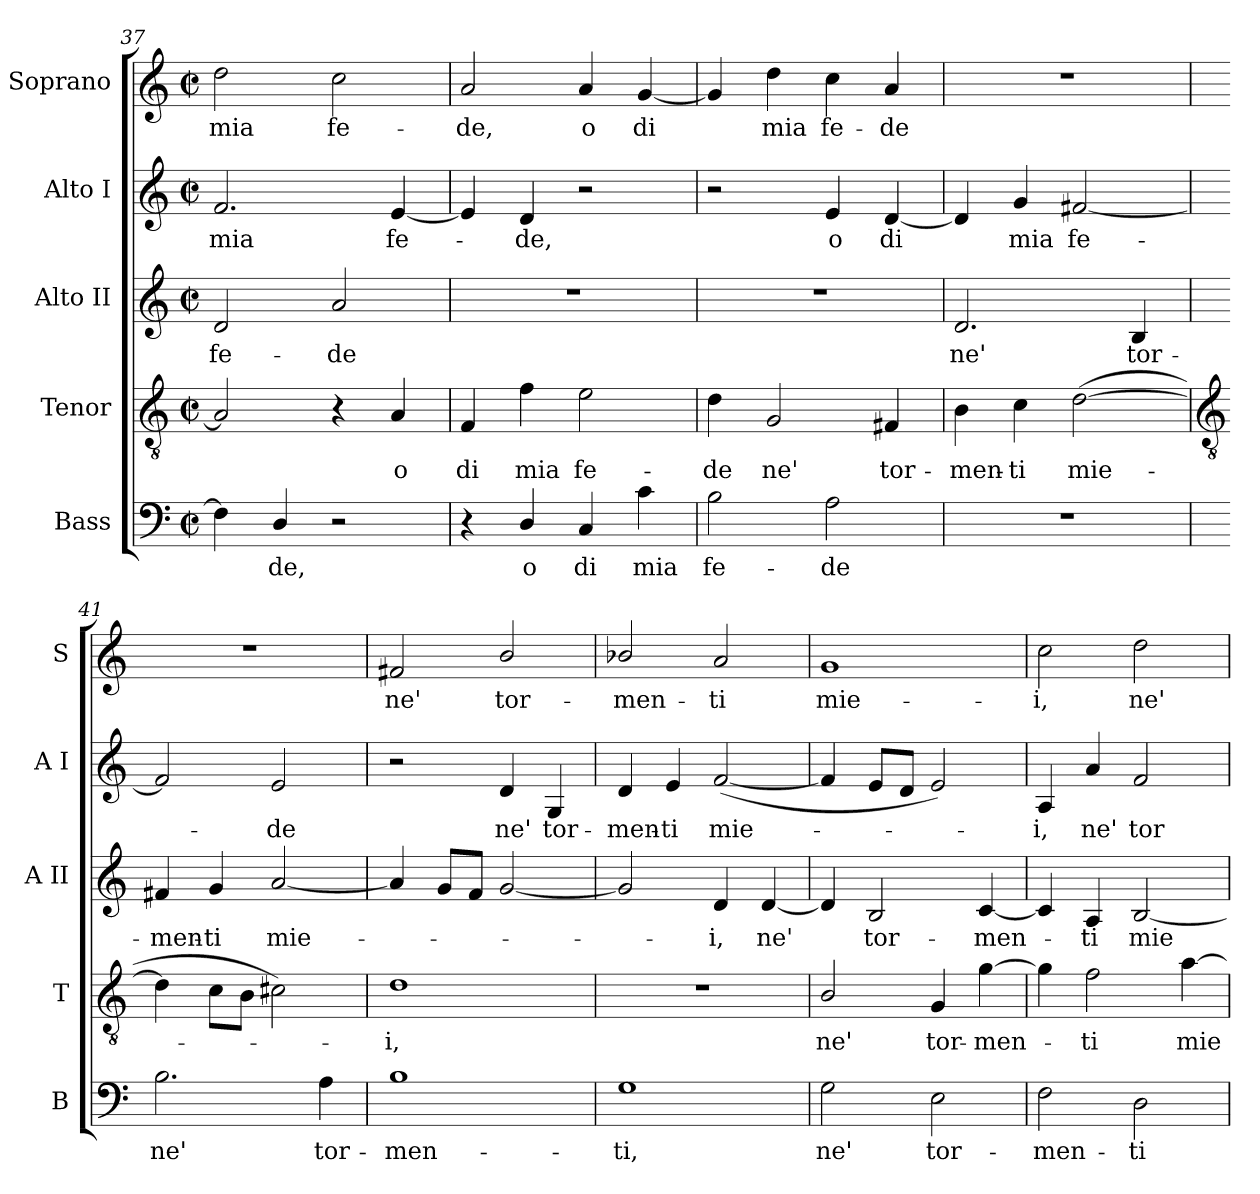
**kern	**text	**kern	**text	**kern	**text	**kern	**text	**kern	**text
*part5	*part5	*part4	*part4	*part3	*part3	*part2	*part2	*part1	*part1
*staff5	*staff5	*staff4	*staff4	*staff3	*staff3	*staff2	*staff2	*staff1	*staff1
*I"Bass	*	*I"Tenor	*	*I"Alto II	*	*I"Alto I	*	*I"Soprano	*
*I'B	*	*I'T	*	*I'A II	*	*I'A I	*	*I'S	*
*clefF4	*	*clefGv2	*	*clefG2	*	*clefG2	*	*clefG2	*
*k[]	*	*k[]	*	*k[]	*	*k[]	*	*k[]	*
*C:	*	*C:	*	*C:	*	*C:	*	*C:	*
*M2/2	*	*M2/2	*	*M2/2	*	*M2/2	*	*M2/2	*
*met(c|)	*	*met(c|)	*	*met(c|)	*	*met(c|)	*	*met(c|)	*
=37	=37	=37	=37	=37	=37	=37	=37	=37	=37
!	!	!	!	!	!LO:LY:b	!	!LO:LY:b	!	!LO:LY:b
4F]	.	2A]	.	2d	fe-	2.f	mia	2dd	mia
!	!LO:LY:b	!	!	!	!	!	!	!	!
4D/	de,	.	.	.	.	.	.	.	.
!	!	!	!	!	!LO:LY:b	!	!	!	!LO:LY:b
2r	.	4r	.	2a	-de	.	.	2cc	fe-
!	!	!	!LO:LY:b	!	!	!	!LO:LY:b	!	!
.	.	4A	o	.	.	[4e	fe-	.	.
=38	=38	=38	=38	=38	=38	=38	=38	=38	=38
!	!	!	!LO:LY:b	!	!	!	!	!	!LO:LY:b
4r	.	4F	di	1r	.	4e]	.	2a	-de,
!	!LO:LY:b	!	!LO:LY:b	!	!	!	!LO:LY:b	!	!
4D/	o	4f	mia	.	.	4d	de,	.	.
!	!LO:LY:b	!	!LO:LY:b	!	!	!	!	!	!LO:LY:b
4C	di	2e	fe-	.	.	2r	.	4a	o
!	!LO:LY:b	!	!	!	!	!	!	!	!LO:LY:b
4c	mia	.	.	.	.	.	.	[4g	di
=39	=39	=39	=39	=39	=39	=39	=39	=39	=39
!	!LO:LY:b	!	!LO:LY:b	!	!	!	!	!	!
2B	fe-	4d	-de	1r	.	2r	.	4g]	.
!	!	!	!LO:LY:b	!	!	!	!	!	!LO:LY:b
.	.	2G	ne'	.	.	.	.	4dd	mia
!	!LO:LY:b	!	!	!	!	!	!LO:LY:b	!	!LO:LY:b
2A	-de	.	.	.	.	4e	o	4cc	fe-
!	!	!	!LO:LY:b	!	!	!	!LO:LY:b	!	!LO:LY:b
.	.	4F#X	tor-	.	.	[4d	di	4a	-de
=40	=40	=40	=40	=40	=40	=40	=40	=40	=40
!	!	!	!LO:LY:b	!	!LO:LY:b	!	!	!	!
1r	.	4B	-men-	2.d	ne'	4d]	.	1r	.
!	!	!	!LO:LY:b	!	!	!	!LO:LY:b	!	!
.	.	4c	-ti	.	.	4g	mia	.	.
!	!	!	!LO:LY:b	!	!	!	!LO:LY:b	!	!
.	.	(>[2d	mie-	.	.	[2f#X	fe-	.	.
!	!	!	!	!	!LO:LY:b	!	!	!	!
.	.	.	.	4B	tor-	.	.	.	.
!!LO:LB:g=z
=41	=41	=41	=41	=41	=41	=41	=41	=41	=41
*	*	*clefGv2	*	*	*	*	*	*	*
!	!LO:LY:b	!	!	!	!LO:LY:b	!	!	!	!
2.B	ne'	4d]	.	4f#X	-men-	2f#]	.	1r	.
!	!	!	!	!	!LO:LY:b	!	!	!	!
.	.	8cL	.	4g	-ti	.	.	.	.
.	.	8BJ	.	.	.	.	.	.	.
!	!	!	!	!	!LO:LY:b	!	!LO:LY:b	!	!
.	.	2c#X)	.	[2a	mie-	2e	de	.	.
!	!LO:LY:b	!	!	!	!	!	!	!	!
4A	tor-	.	.	.	.	.	.	.	.
=42	=42	=42	=42	=42	=42	=42	=42	=42	=42
!	!LO:LY:b	!	!LO:LY:b	!	!	!	!	!	!LO:LY:b
1B	-men-	1d	i,	4a]	.	2r	.	2f#X	ne'
.	.	.	.	8gL	.	.	.	.	.
.	.	.	.	8fJ	.	.	.	.	.
!	!	!	!	!	!	!	!LO:LY:b	!	!LO:LY:b
.	.	.	.	[2g	.	4d	ne'	2b/	tor-
!	!	!	!	!	!	!	!LO:LY:b	!	!
.	.	.	.	.	.	4G	tor-	.	.
=43	=43	=43	=43	=43	=43	=43	=43	=43	=43
!	!LO:LY:b	!	!	!	!	!	!LO:LY:b	!	!LO:LY:b
1G	-ti,	1r	.	2g]	.	4d	-men-	2b-X/	-men-
!	!	!	!	!	!	!	!LO:LY:b	!	!
.	.	.	.	.	.	4e	-ti	.	.
!	!	!	!	!	!LO:LY:b	!	!LO:LY:b	!	!LO:LY:b
.	.	.	.	4d	i,	(<[2f	mie-	2a	-ti
!	!	!	!	!	!LO:LY:b	!	!	!	!
.	.	.	.	[4d	ne'	.	.	.	.
=44	=44	=44	=44	=44	=44	=44	=44	=44	=44
!	!LO:LY:b	!	!LO:LY:b	!	!	!	!	!	!LO:LY:b
2G	ne'	2B/	ne'	4d]	.	4f]	.	1g	mie-
!	!	!	!	!	!LO:LY:b	!	!	!	!
.	.	.	.	2B	tor-	8eL	.	.	.
.	.	.	.	.	.	8dJ	.	.	.
!	!LO:LY:b	!	!LO:LY:b	!	!	!	!	!	!
2E	tor-	4G	tor-	.	.	2e)	.	.	.
!	!	!	!LO:LY:b	!	!LO:LY:b	!	!	!	!
.	.	[4g	-men-	[4c	-men-	.	.	.	.
=45	=45	=45	=45	=45	=45	=45	=45	=45	=45
!	!LO:LY:b	!	!	!	!	!	!LO:LY:b	!	!LO:LY:b
2F	-men-	4g]	.	4c]	.	4A	i,	2cc	-i,
!	!	!	!LO:LY:b	!	!LO:LY:b	!	!LO:LY:b	!	!
.	.	2f	ti	4A	ti	4a	ne'	.	.
!	!LO:LY:b	!	!	!	!LO:LY:b	!	!LO:LY:b	!	!LO:LY:b
2D	-ti	.	.	[2B	mie-	2f	tor-	2dd	ne'
!	!	!	!LO:LY:b	!	!	!	!	!	!
.	.	[4a	mie-	.	.	.	.	.	.
=	=	=	=	=	=	=	=	=	=
*-	*-	*-	*-	*-	*-	*-	*-	*-	*-
